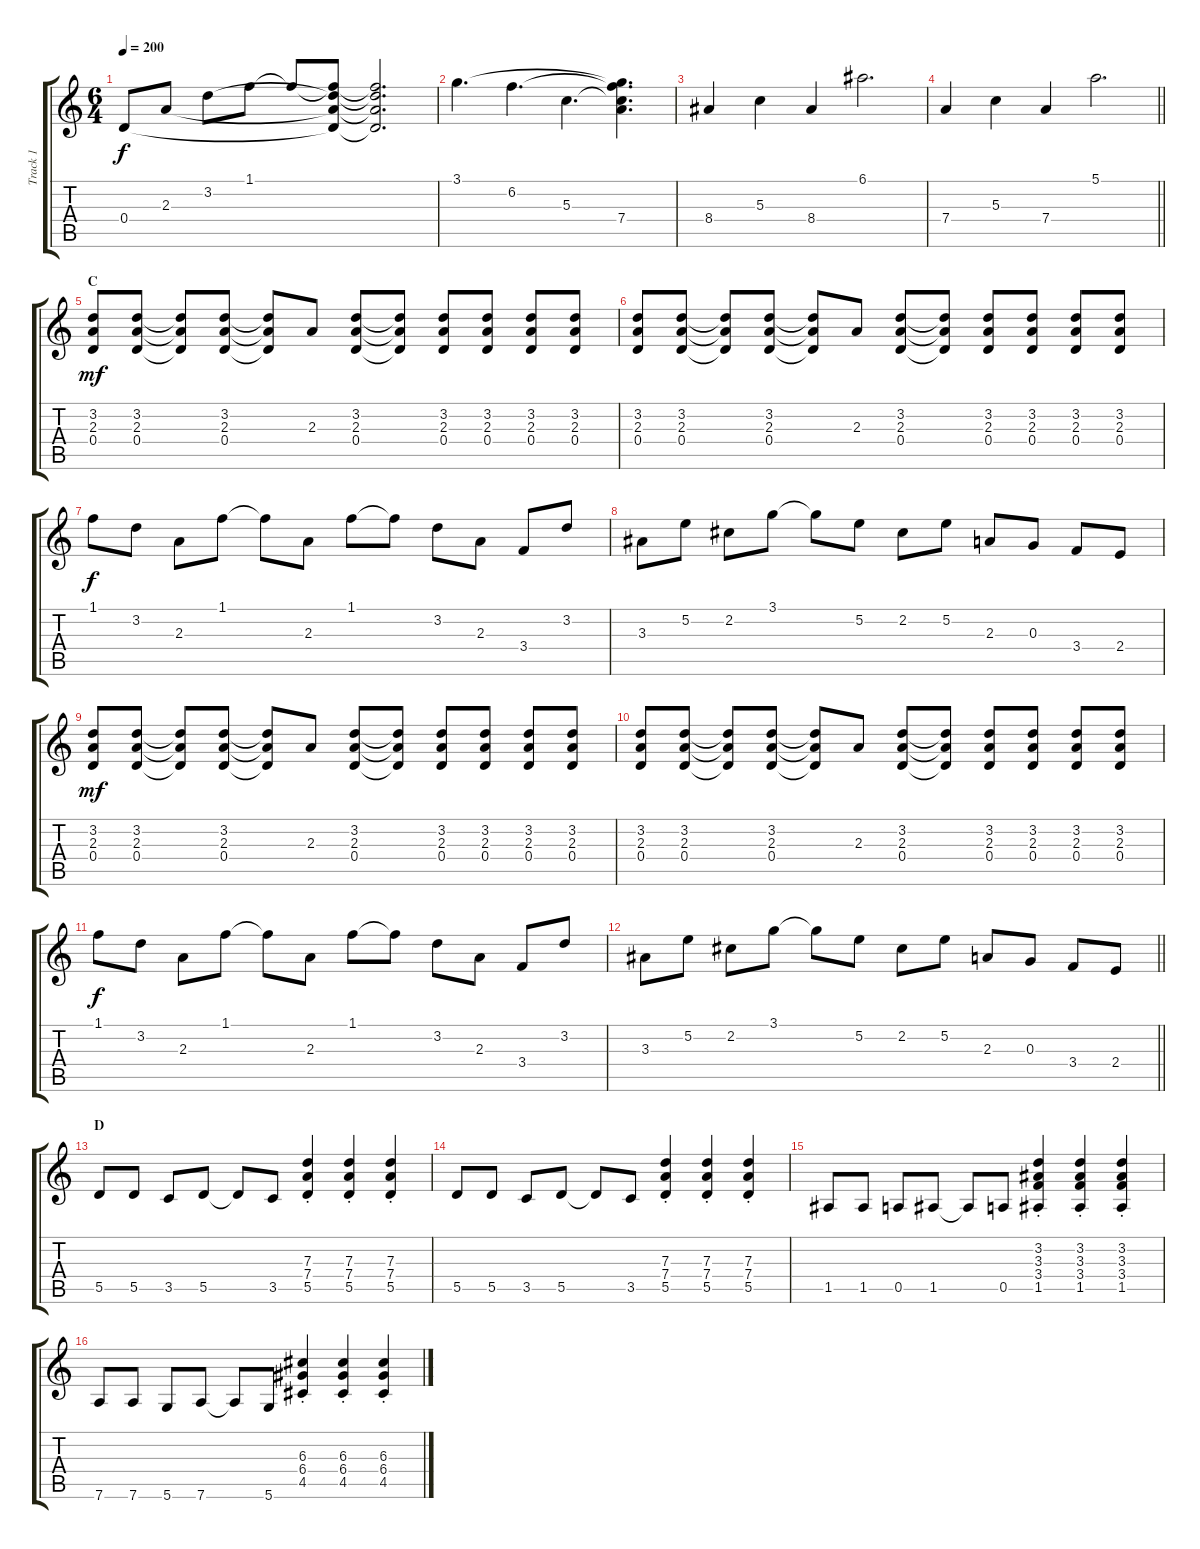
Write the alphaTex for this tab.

\track ("Track 1" "Track 1") {instrument distortionguitar}
\staff {score tabs}
\tuning (E4 B3 G3 D3 A2 D2) {hide}
\ts (6 4)
\tempo 200
\clef g2
\ks c
0.4.8{dy f instrument electricguitarjazz} 2.3.8 3.2.8 1.1.8 1.1{t}.8 (1.1{t} 3.2{t} 2.3{t} 0.4{t}).8 (1.1{t} 3.2{t} 2.3{t} 0.4{t}).2{d} |
3.1.4{d} 6.2.4{d} 5.3.4{d} (3.1{t} 6.2{t} 5.3{t} 7.4).4{d} |
8.4.4 5.3.4 8.4.4 6.1.2{d} |
\barLineRight lightlight
7.4.4 5.3.4 7.4.4 5.1.2{d} |
\section ("" "C")
(3.2 2.3 0.4).8{dy mf instrument distortionguitar} (3.2 2.3 0.4).8 (3.2{t} 2.3{t} 0.4{t}).8 (3.2 2.3 0.4).8 (3.2{t} 2.3{t} 0.4{t}).8 2.3.8 (3.2 2.3 0.4).8 (3.2{t} 2.3{t} 0.4{t}).8 (3.2 2.3 0.4).8 (3.2 2.3 0.4).8 (3.2 2.3 0.4).8 (3.2 2.3 0.4).8 |
(3.2 2.3 0.4).8 (3.2 2.3 0.4).8 (3.2{t} 2.3{t} 0.4{t}).8 (3.2 2.3 0.4).8 (3.2{t} 2.3{t} 0.4{t}).8 2.3.8 (3.2 2.3 0.4).8 (3.2{t} 2.3{t} 0.4{t}).8 (3.2 2.3 0.4).8 (3.2 2.3 0.4).8 (3.2 2.3 0.4).8 (3.2 2.3 0.4).8 |
1.1.8{dy f} 3.2.8 2.3.8 1.1.8 1.1{t}.8 2.3.8 1.1.8 1.1{t}.8 3.2.8 2.3.8 3.4.8 3.2.8 |
3.3.8 5.2.8 2.2.8 3.1.8 3.1{t}.8 5.2.8 2.2.8 5.2.8 2.3.8 0.3.8 3.4.8 2.4.8 |
(3.2 2.3 0.4).8{dy mf} (3.2 2.3 0.4).8 (3.2{t} 2.3{t} 0.4{t}).8 (3.2 2.3 0.4).8 (3.2{t} 2.3{t} 0.4{t}).8 2.3.8 (3.2 2.3 0.4).8 (3.2{t} 2.3{t} 0.4{t}).8 (3.2 2.3 0.4).8 (3.2 2.3 0.4).8 (3.2 2.3 0.4).8 (3.2 2.3 0.4).8 |
(3.2 2.3 0.4).8 (3.2 2.3 0.4).8 (3.2{t} 2.3{t} 0.4{t}).8 (3.2 2.3 0.4).8 (3.2{t} 2.3{t} 0.4{t}).8 2.3.8 (3.2 2.3 0.4).8 (3.2{t} 2.3{t} 0.4{t}).8 (3.2 2.3 0.4).8 (3.2 2.3 0.4).8 (3.2 2.3 0.4).8 (3.2 2.3 0.4).8 |
1.1.8{dy f} 3.2.8 2.3.8 1.1.8 1.1{t}.8 2.3.8 1.1.8 1.1{t}.8 3.2.8 2.3.8 3.4.8 3.2.8 |
\barLineRight lightlight
3.3.8 5.2.8 2.2.8 3.1.8 3.1{t}.8 5.2.8 2.2.8 5.2.8 2.3.8 0.3.8 3.4.8 2.4.8 |
\section ("" "D")
5.5.8 5.5.8 3.5.8 5.5.8 5.5{t}.8 3.5.8 (7.3{st} 7.4{st} 5.5{st}).4 (7.3{st} 7.4{st} 5.5{st}).4 (7.3{st} 7.4{st} 5.5{st}).4 |
5.5.8 5.5.8 3.5.8 5.5.8 5.5{t}.8 3.5.8 (7.3{st} 7.4{st} 5.5{st}).4 (7.3{st} 7.4{st} 5.5{st}).4 (7.3{st} 7.4{st} 5.5{st}).4 |
1.5.8 1.5.8 0.5.8 1.5.8 1.5{t}.8 0.5.8 (3.2{st} 3.3{st} 3.4{st} 1.5{st}).4 (3.2{st} 3.3{st} 3.4{st} 1.5{st}).4 (3.2{st} 3.3{st} 3.4{st} 1.5{st}).4 |
7.6.8 7.6.8 5.6.8 7.6.8 7.6{t}.8 5.6.8 (6.3{st} 6.4{st} 4.5{st}).4 (6.3{st} 6.4{st} 4.5{st}).4 (6.3{st} 6.4{st} 4.5{st}).4
